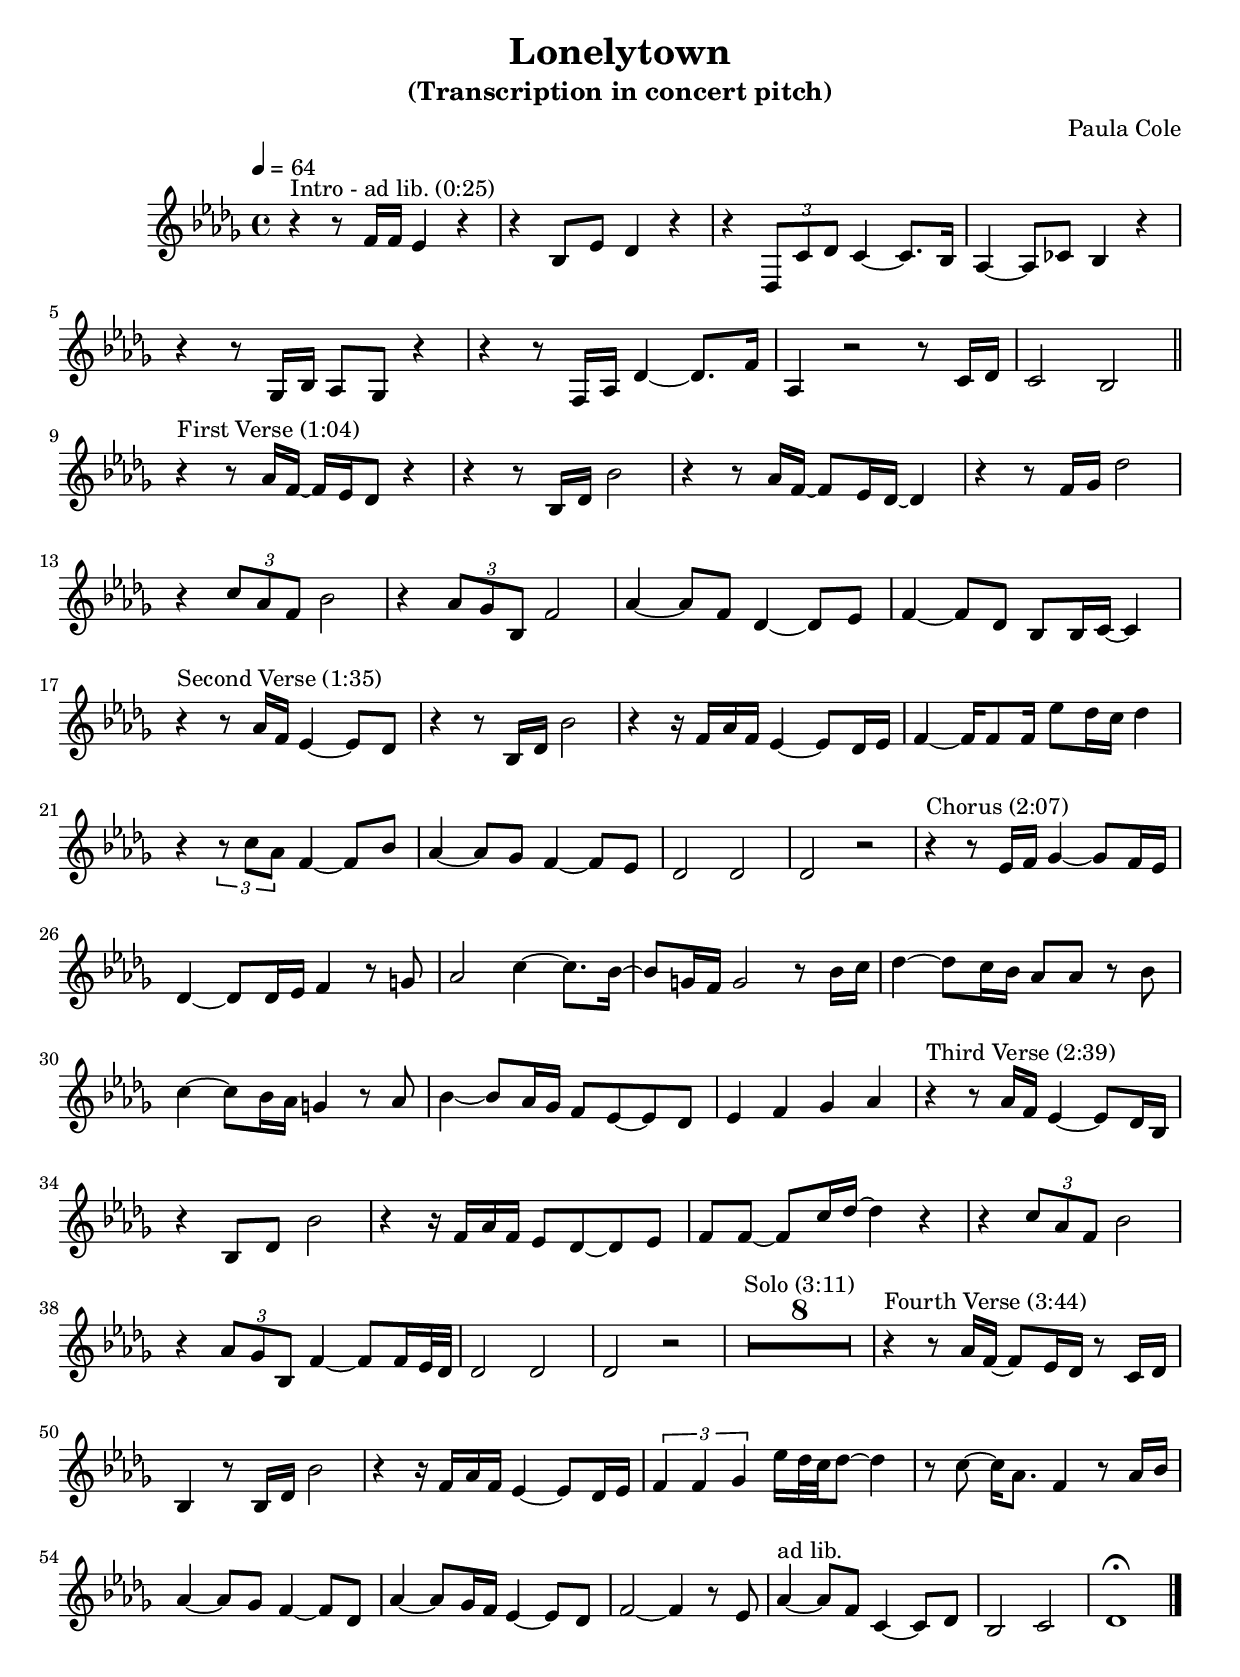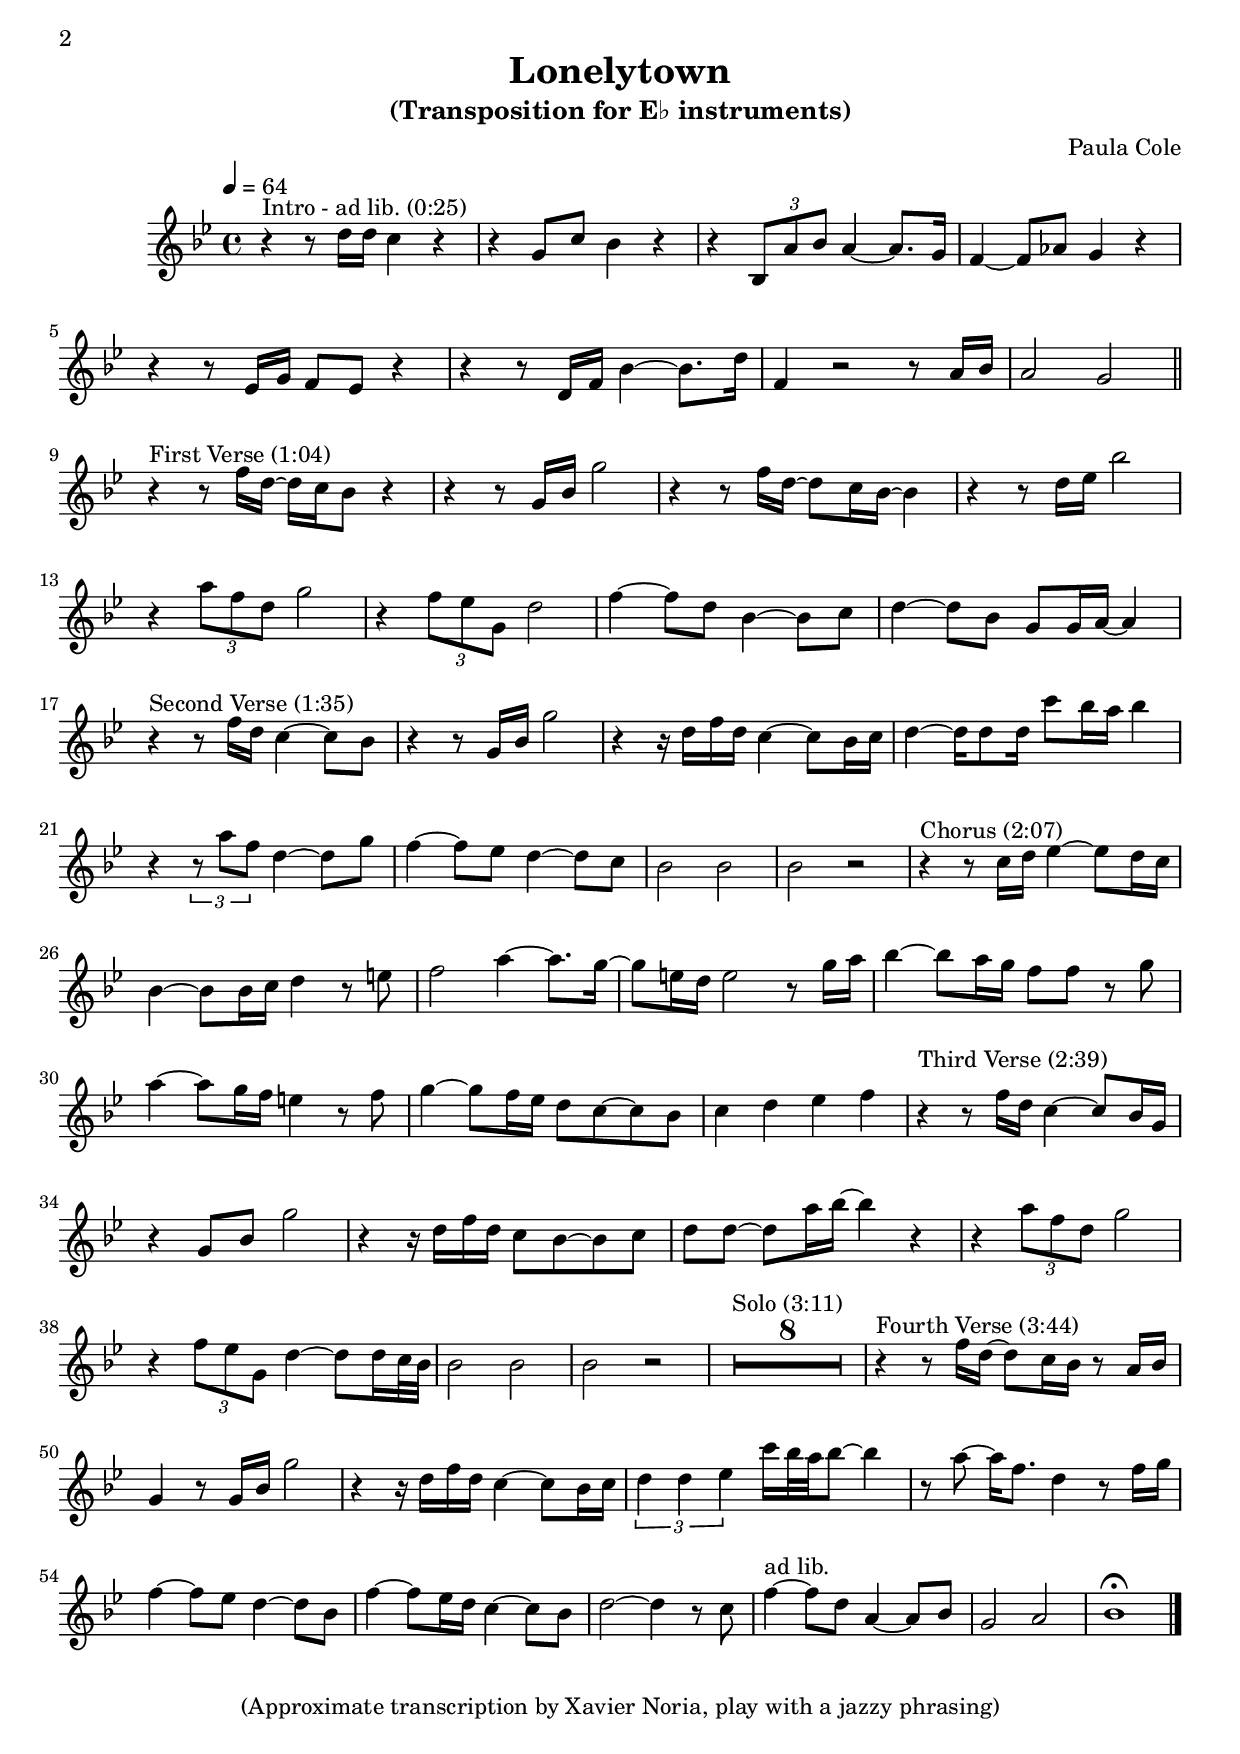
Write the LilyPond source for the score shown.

\version "2.16.1"

\include "english.ly"

\header {
  title    = "Lonelytown"
  composer = "Paula Cole"
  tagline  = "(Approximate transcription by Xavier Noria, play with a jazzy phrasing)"
}

melody = \relative c' {
  \clef treble
  \key df \major
  \time 4/4
  \tempo 4 = 64

  \compressFullBarRests
  \override MultiMeasureRest #'expand-limit = #2
  
  r4^"Intro - ad lib. (0:25)" r8 f16 f16 ef4 r4 |
  r4 bf8 ef8 df4 r4 |
  r4 \times 2/3 { df,8 c'8 df8 } c4 ~ c8. bf16 |
  af4 ~ af8 cf8 bf4 r4 |
  r4 r8 gf16 bf16 af8 gf8 r4 |
  r4 r8 f16 af16 df4 ~ df8. f16 |
  af,4 r2 r8 c16 df16 |
  c2 bf2 \bar "||" |

  r4^"First Verse (1:04)" r8 af'16 f16 ~ f16 ef16 df8 r4 |
  r4 r8 bf16 df16 bf'2 |
  r4 r8 af16 f16 ~ f8 ef16 df16 ~ df4 |
  r4 r8 f16 gf16 df'2 |
  r4 \times 2/3 { c8 af8 f8 } bf2 |
  r4 \times 2/3 { af8 gf8 bf,8 } f'2 |
  af4 ~ af8 f8 df4 ~ df8 ef8 |
  f4 ~ f8 df8 bf8 bf16 c16 ~ c4 |

  r4^"Second Verse (1:35)" r8 af'16 f16 ef4 ~ ef8 df8 |
  r4 r8 bf16 df16 bf'2 |
  r4 r16 f16 af16 f16 ef4 ~ ef8 df16 ef16 |
  f4 ~ f16 f8 f16 ef'8 df16 c16 df4 |
  r4 \times 2/3 { r8 c8 af8 } f4 ~ f8 bf8 |
  af4 ~ af8 gf8 f4 ~ f8 ef8 |
  df2 df2 |
  df2 r2 |

  r4^"Chorus (2:07)" r8 ef16 f16 gf4 ~ gf8 f16 ef16 |
  df4 ~ df8 df16 ef16 f4 r8 g8 |
  af2 c4 ~ c8. bf16 ~ |
  bf8 g16 f16 g2 r8 bf16 c16 |
  df4 ~ df8 c16 bf16 af8 af8 r8 bf8 |
  c4 ~ c8 bf16 af16 g4 r8 af8 |
  bf4 ~ bf8 af16 gf16 f8 ef8 ~ ef8 df8 |
  ef4 f4 gf4 af4 |

  r4^"Third Verse (2:39)" r8 af16 f16 ef4 ~ ef8 df16 bf16 |
  r4 bf8 df8 bf'2 |
  r4 r16 f16 af16 f16 ef8 df8 ~ df8 ef8 |
  f8 f8 ~ f8 c'16 df16 ~ df4 r4 |
  r4 \times 2/3 { c8 af8 f8 } bf2 |
  r4 \times 2/3 { af8 gf8 bf,8 } f'4 ~ f8 f16 ef32 df32 |
  df2 df2 |
  df2 r2 |

  R1*8^"Solo (3:11)" |

  r4^"Fourth Verse (3:44)" r8 af'16 f16 ~ f8 ef16 df16 r8 c16 df16 |
  bf4 r8 bf16 df16 bf'2 |
  r4 r16 f16 af16 f16 ef4 ~ ef8 df16 ef16 |
  \times 2/3 { f4 f4 gf4 } ef'16 df32 c32 df8 ~ df4 |
  r8 c8 ~ c16 af8. f4 r8 af16 bf16 |
  af4 ~ af8 gf8 f4 ~ f8 df8 |
  af'4 ~ af8 gf16 f16 ef4 ~ ef8 df8 |
  f2 ~ f4 r8 ef8 |
  af4^"ad lib." ~ af8 f8 c4 ~ c8 df8 |
  bf2 c2 |
  df1^\fermata \bar "|."
}

\bookpart {
  \header {
    subtitle = "(Transcription in concert pitch)"
  }

  \score {
    { \melody }
  }
}

\bookpart {
  \header {
    subtitle = "(Transposition for E♭ instruments)"
  }

  \score {
    { \transpose ef c' \melody }
  }
}
